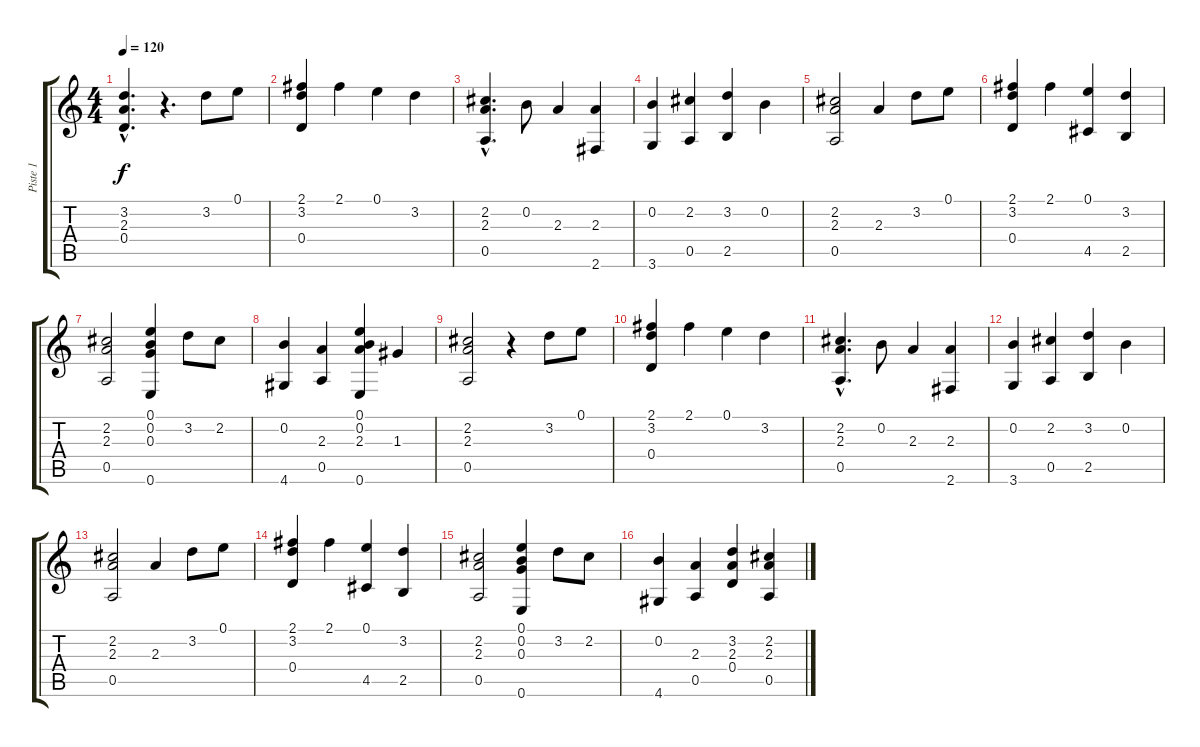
\track ("Piste 1" "Piste 1") {instrument acousticguitarnylon}
\staff {score tabs}
\tuning (E4 B3 G3 D3 A2 E2) {hide}
\ts (4 4)
\tempo 120
\clef g2
\ks c
(3.2{hac} 2.3{hac} 0.4{hac}).4{d dy f} r.4{d} 3.2.8 0.1.8 |
(2.1 3.2 0.4).4 2.1.4 0.1.4 3.2.4 |
(2.2{hac} 2.3{hac} 0.5{hac}).4{d} 0.2.8 2.3.4 (2.3 2.6).4 |
(0.2 3.6).4 (2.2 0.5).4 (3.2 2.5).4 0.2.4 |
(2.2 2.3 0.5).2 2.3.4 3.2.8 0.1.8 |
(2.1 3.2 0.4).4 2.1.4 (0.1 4.5).4 (3.2 2.5).4 |
(2.2 2.3 0.5).2 (0.1 0.2 0.3 0.6).4 3.2.8 2.2.8 |
(0.2 4.6).4 (2.3 0.5).4 (0.1 0.2 2.3 0.6).4 1.3.4 |
(2.2 2.3 0.5).2 r.4 3.2.8 0.1.8 |
(2.1 3.2 0.4).4 2.1.4 0.1.4 3.2.4 |
(2.2{hac} 2.3{hac} 0.5{hac}).4{d} 0.2.8 2.3.4 (2.3 2.6).4 |
(0.2 3.6).4 (2.2 0.5).4 (3.2 2.5).4 0.2.4 |
(2.2 2.3 0.5).2 2.3.4 3.2.8 0.1.8 |
(2.1 3.2 0.4).4 2.1.4 (0.1 4.5).4 (3.2 2.5).4 |
(2.2 2.3 0.5).2 (0.1 0.2 0.3 0.6).4 3.2.8 2.2.8 |
(0.2 4.6).4 (2.3 0.5).4 (3.2 2.3 0.4).4 (2.2 2.3 0.5).4
